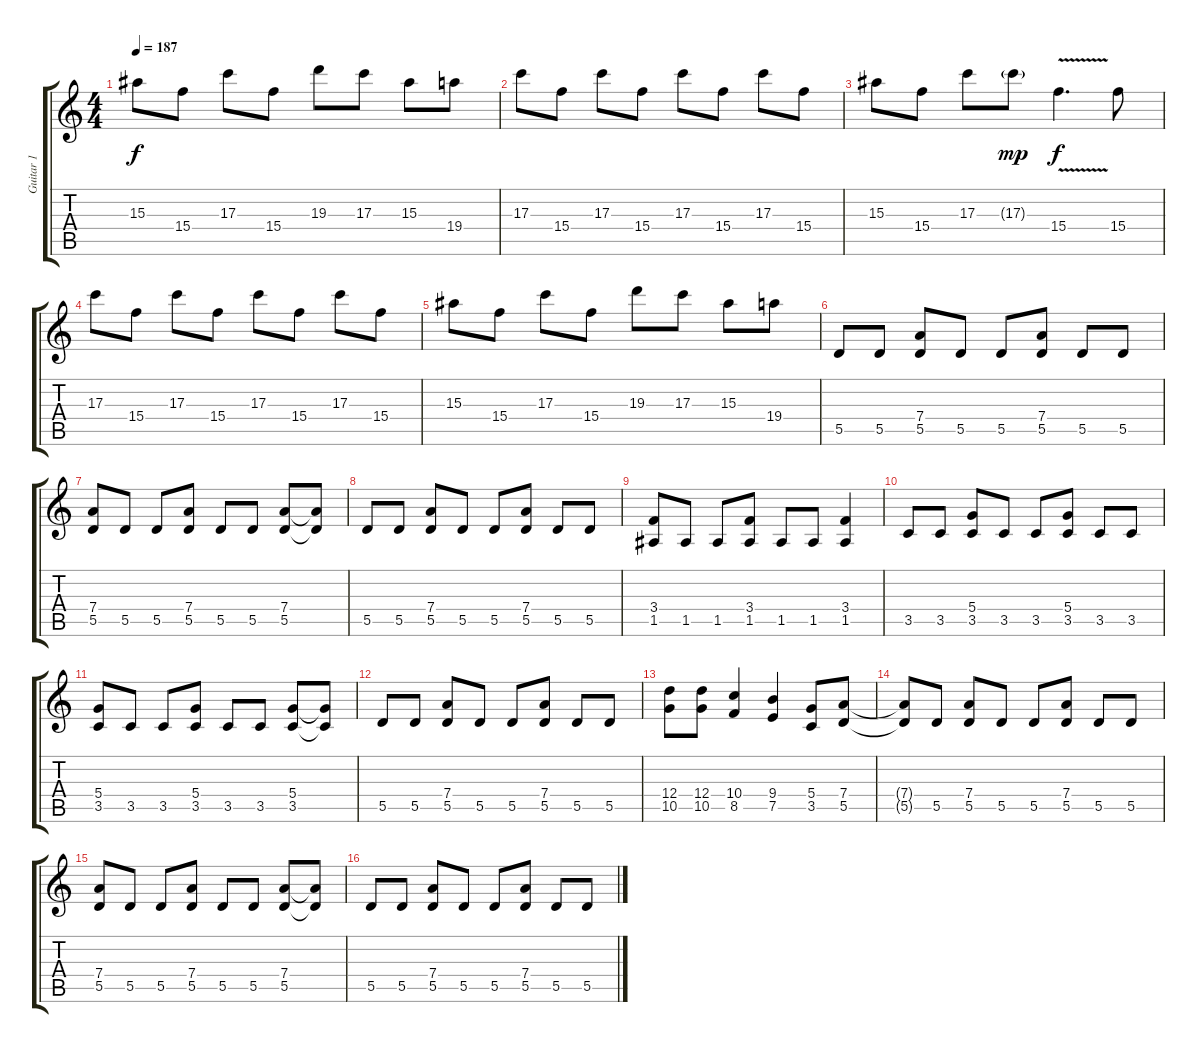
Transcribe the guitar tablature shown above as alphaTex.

\track ("Guitar 1" "Guitar 1") {instrument distortionguitar}
\staff {score tabs}
\tuning (E4 B3 G3 D3 A2 E2) {hide}
\ts (4 4)
\tempo 187
\clef g2
\ks c
15.3.8{dy f} 15.4.8 17.3.8 15.4.8 19.3.8 17.3.8 15.3.8 19.4.8 |
17.3.8 15.4.8 17.3.8 15.4.8 17.3.8 15.4.8 17.3.8 15.4.8 |
15.3.8 15.4.8 17.3.8 17.3{g}.8{dy mp} 15.4{v}.4{d dy f} 15.4.8 |
17.3.8 15.4.8 17.3.8 15.4.8 17.3.8 15.4.8 17.3.8 15.4.8 |
15.3.8 15.4.8 17.3.8 15.4.8 19.3.8 17.3.8 15.3.8 19.4.8 |
5.5.8 5.5.8 (7.4 5.5).8 5.5.8 5.5.8 (7.4 5.5).8 5.5.8 5.5.8 |
(7.4 5.5).8 5.5.8 5.5.8 (7.4 5.5).8 5.5.8 5.5.8 (7.4 5.5).8 (7.4{t} 5.5{t}).8 |
5.5.8 5.5.8 (7.4 5.5).8 5.5.8 5.5.8 (7.4 5.5).8 5.5.8 5.5.8 |
(3.4 1.5).8 1.5.8 1.5.8 (3.4 1.5).8 1.5.8 1.5.8 (3.4 1.5).4 |
3.5.8 3.5.8 (5.4 3.5).8 3.5.8 3.5.8 (5.4 3.5).8 3.5.8 3.5.8 |
(5.4 3.5).8 3.5.8 3.5.8 (5.4 3.5).8 3.5.8 3.5.8 (5.4 3.5).8 (5.4{t} 3.5{t}).8 |
5.5.8 5.5.8 (7.4 5.5).8 5.5.8 5.5.8 (7.4 5.5).8 5.5.8 5.5.8 |
(12.4 10.5).8 (12.4 10.5).8 (10.4 8.5).4 (9.4 7.5).4 (5.4 3.5).8 (7.4 5.5).8 |
(7.4{t} 5.5{t}).8 5.5.8 (7.4 5.5).8 5.5.8 5.5.8 (7.4 5.5).8 5.5.8 5.5.8 |
(7.4 5.5).8 5.5.8 5.5.8 (7.4 5.5).8 5.5.8 5.5.8 (7.4 5.5).8 (7.4{t} 5.5{t}).8 |
5.5.8 5.5.8 (7.4 5.5).8 5.5.8 5.5.8 (7.4 5.5).8 5.5.8 5.5.8
